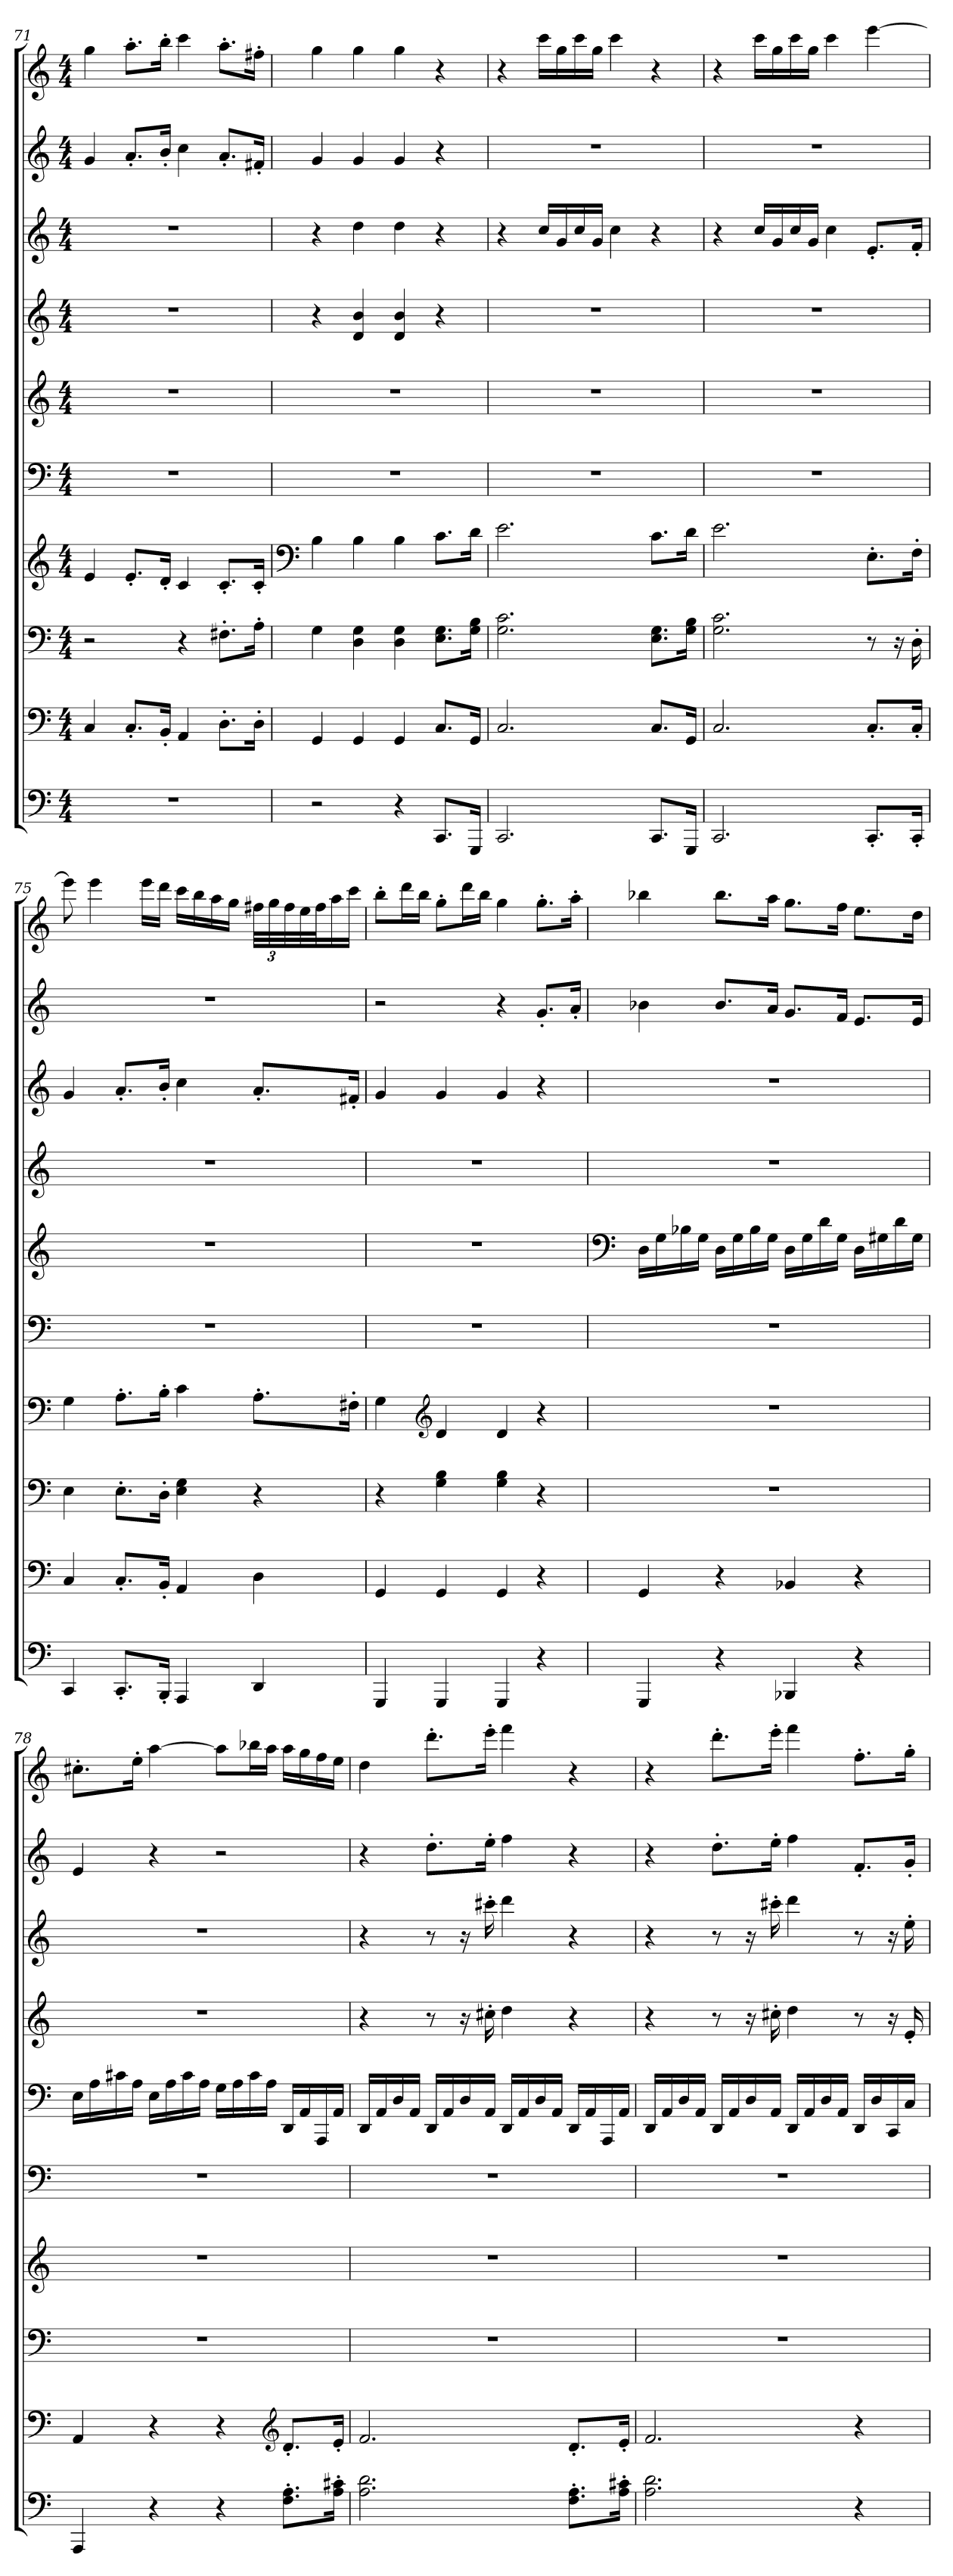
**kern	**kern	**kern	**kern	**kern	**kern	**kern	**kern	**kern	**kern
*part5	*part5	*part4	*part4	*part3	*part3	*part2	*part2	*part1	*part1
*staff10	*staff9	*staff8	*staff7	*staff6	*staff5	*staff4	*staff3	*staff2	*staff1
*clefF4	*clefF4	*clefF4	*clefG2	*clefF4	*clefG2	*clefG2	*clefG2	*clefG2	*clefG2
*k[]	*k[]	*k[]	*k[]	*k[]	*k[]	*k[]	*k[]	*k[]	*k[]
*M4/4	*M4/4	*M4/4	*M4/4	*M4/4	*M4/4	*M4/4	*M4/4	*M4/4	*M4/4
*MM118	*MM118	*MM118	*MM118	*MM118	*MM118	*MM118	*MM118	*MM118	*MM118
=71	=71	=71	=71	=71	=71	=71	=71	=71	=71
1r	4C/	2r	4e/	1r	1r	1r	1r	4g/	4gg\
.	8.C'/L	.	8.e'/L	.	.	.	.	8.a'/L	8.aa'\L
.	16BB'/Jk	.	16d'/Jk	.	.	.	.	16b'/Jk	16bb'\Jk
*	*	*	*	*	*	*	*	*	*MM118
.	4AA/	4r	4c/	.	.	.	.	4cc\	4ccc\
.	8.D'\L	8.F#X'\L	8.c'/L	.	.	.	.	8.a'/L	8.aa'\L
.	16D'\Jk	16A'\Jk	16c'/Jk	.	.	.	.	16f#X'/Jk	16ff#X'\Jk
=72	=72	=72	=72	=72	=72	=72	=72	=72	=72
*	*	*	*clefF4	*	*	*	*	*	*
*	*	*	*	*	*	*	*	*	*MM114
2r	4GG/	4G\	4B\	1r	1r	4r	4r	4g/	4gg\
.	4GG/	4D\ 4G\	4B\	.	.	4d/ 4b/	4dd\	4g/	4gg\
4r	4GG/	4D\ 4G\	4B\	.	.	4d/ 4b/	4dd\	4g/	4gg\
*	*	*	*	*	*	*	*	*	*MM118
8.CC/L	8.C/L	8.E\ 8.G\L	8.c\L	.	.	4r	4r	4r	4r
16GGG/Jk	16GG/Jk	16G\ 16B\Jk	16d\Jk	.	.	.	.	.	.
=73	=73	=73	=73	=73	=73	=73	=73	=73	=73
*	*	*	*	*	*	*	*	*	*MM118
2.CC/	2.C/	2.G\ 2.c\	2.e\	1r	1r	1r	4r	1r	4r
.	.	.	.	.	.	.	16cc/LL	.	16ccc\LL
.	.	.	.	.	.	.	16g/	.	16gg\
.	.	.	.	.	.	.	16cc/	.	16ccc\
.	.	.	.	.	.	.	16g/JJ	.	16gg\JJ
.	.	.	.	.	.	.	4cc\	.	4ccc\
*	*	*	*	*	*	*	*	*	*MM118
8.CC/L	8.C/L	8.E\ 8.G\L	8.c\L	.	.	.	4r	.	4r
16GGG/Jk	16GG/Jk	16G\ 16B\Jk	16d\Jk	.	.	.	.	.	.
!!LO:PB:g=z
=74	=74	=74	=74	=74	=74	=74	=74	=74	=74
*	*	*	*	*	*	*	*	*	*MM118
2.CC/	2.C/	2.G\ 2.c\	2.e\	1r	1r	1r	4r	1r	4r
.	.	.	.	.	.	.	16cc/LL	.	16ccc\LL
.	.	.	.	.	.	.	16g/	.	16gg\
.	.	.	.	.	.	.	16cc/	.	16ccc\
.	.	.	.	.	.	.	16g/JJ	.	16gg\JJ
.	.	.	.	.	.	.	4cc\	.	4ccc\
*	*	*	*	*	*	*	*	*	*MM118
8.CC'/L	8.C'/L	8r	8.E'\L	.	.	.	8.e'/L	.	[4eee\
.	.	16r	.	.	.	.	.	.	.
16CC'/Jk	16C'/Jk	16D'\	16F'\Jk	.	.	.	16f'/Jk	.	.
=75	=75	=75	=75	=75	=75	=75	=75	=75	=75
*	*	*	*	*	*	*	*	*	*MM118
4CC/	4C/	4E\	4G\	1r	1r	1r	4g/	1r	8eee\]
.	.	.	.	.	.	.	.	.	4eee\
8.CC'/L	8.C'/L	8.E'\L	8.A'\L	.	.	.	8.a'/L	.	.
.	.	.	.	.	.	.	.	.	16eee\LL
16BBB'/Jk	16BB'/Jk	16D'\Jk	16B'\Jk	.	.	.	16b'/Jk	.	16ddd\JJ
*	*	*	*	*	*	*	*	*	*MM118
4AAA/	4AA/	4E\ 4G\	4c\	.	.	.	4cc\	.	16ccc\LL
.	.	.	.	.	.	.	.	.	16bb\
.	.	.	.	.	.	.	.	.	16aa\
.	.	.	.	.	.	.	.	.	16gg\JJ
*	*	*	*	*	*	*	*	*	*Xbrackettup
4DD/	4D\	4r	8.A'\L	.	.	.	8.a'/L	.	48ff#X\LLL
.	.	.	.	.	.	.	.	.	48gg\
.	.	.	.	.	.	.	.	.	48ff#\
.	.	.	.	.	.	.	.	.	32ee\
.	.	.	.	.	.	.	.	.	32ff#\J
.	.	.	.	.	.	.	.	.	16aa\
.	.	.	16F#X'\Jk	.	.	.	16f#X'/Jk	.	16ccc\JJ
=76	=76	=76	=76	=76	=76	=76	=76	=76	=76
4GGG/	4GG/	4r	4G\	1r	1r	1r	4g/	2r	8bb'\L
.	.	.	.	.	.	.	.	.	16ddd\L
.	.	.	.	.	.	.	.	.	16bb\JJ
*	*	*	*clefG2	*	*	*	*	*	*
4GGG/	4GG/	4G\ 4B\	4d/	.	.	.	4g/	.	8gg'\L
.	.	.	.	.	.	.	.	.	16ddd\L
*	*	*	*	*	*	*	*	*	*MM112
.	.	.	.	.	.	.	.	.	16bb\JJ
4GGG/	4GG/	4G\ 4B\	4d/	.	.	.	4g/	4r	4gg\
*	*	*	*	*	*	*	*	*	*MM118
4r	4r	4r	4r	.	.	.	4r	8.g'/L	8.gg'\L
*	*	*	*	*	*	*	*	*	*MM116
.	.	.	.	.	.	.	.	16a'/Jk	16aa'\Jk
!!LO:PB:g=z
=77	=77	=77	=77	=77	=77	=77	=77	=77	=77
*	*	*	*	*	*clefF4	*	*	*	*
*	*	*	*	*	*	*	*	*	*MM118
4GGG/	4GG/	1r	1r	1r	16D\LL	1r	1r	4b-X\	4bb-X\
.	.	.	.	.	16G\	.	.	.	.
.	.	.	.	.	16B-X\	.	.	.	.
.	.	.	.	.	16G\JJ	.	.	.	.
4r	4r	.	.	.	16D\LL	.	.	8.b-/L	8.bb-\L
.	.	.	.	.	16G\	.	.	.	.
.	.	.	.	.	16B-\	.	.	.	.
.	.	.	.	.	16G\JJ	.	.	16a/Jk	16aa\Jk
*	*	*	*	*	*	*	*	*	*MM118
4BBB-X/	4BB-X/	.	.	.	16D\LL	.	.	8.g/L	8.gg\L
.	.	.	.	.	16G\	.	.	.	.
.	.	.	.	.	16d\	.	.	.	.
.	.	.	.	.	16G\JJ	.	.	16f/Jk	16ff\Jk
4r	4r	.	.	.	16D\LL	.	.	8.e/L	8.ee\L
.	.	.	.	.	16G#X\	.	.	.	.
.	.	.	.	.	16d\	.	.	.	.
.	.	.	.	.	16G#\JJ	.	.	16e/Jk	16dd\Jk
=78	=78	=78	=78	=78	=78	=78	=78	=78	=78
*	*	*	*	*	*	*	*	*	*MM118
4AAA/	4AA/	1r	1r	1r	16E\LL	1r	1r	4e/	8.cc#X'\L
.	.	.	.	.	16A\	.	.	.	.
.	.	.	.	.	16c#X\	.	.	.	.
.	.	.	.	.	16A\JJ	.	.	.	16ee'\Jk
4r	4r	.	.	.	16E\LL	.	.	4r	[4aa\
.	.	.	.	.	16A\	.	.	.	.
.	.	.	.	.	16c#\	.	.	.	.
.	.	.	.	.	16A\JJ	.	.	.	.
4r	4r	.	.	.	16G\LL	.	.	2r	8aa\L]
.	.	.	.	.	16A\	.	.	.	.
.	.	.	.	.	16c#\	.	.	.	16bb-X\L
.	.	.	.	.	16A\JJ	.	.	.	16aa\JJ
*	*clefG2	*	*	*	*	*	*	*	*
8.F\' 8.A\'L	8.d'/L	.	.	.	16DD/LL	.	.	.	16aa\LL
.	.	.	.	.	16AA/	.	.	.	16gg\
.	.	.	.	.	16AAA/	.	.	.	16ff\
16A\' 16c#X\'Jk	16e'/Jk	.	.	.	16AA/JJ	.	.	.	16ee\JJ
!!LO:PB:g=z
=79	=79	=79	=79	=79	=79	=79	=79	=79	=79
*	*	*	*	*	*	*	*	*	*MM118
2.A\ 2.d\	2.f/	1r	1r	1r	16DD/LL	4r	4r	4r	4dd\
.	.	.	.	.	16AA/	.	.	.	.
.	.	.	.	.	16D/	.	.	.	.
.	.	.	.	.	16AA/JJ	.	.	.	.
.	.	.	.	.	16DD/LL	8r	8r	8.dd'\L	8.ddd'\L
.	.	.	.	.	16AA/	.	.	.	.
.	.	.	.	.	16D/	16r	16r	.	.
.	.	.	.	.	16AA/JJ	16cc#X'\	16ccc#X'\	16ee'\Jk	16eee'\Jk
*	*	*	*	*	*	*	*	*	*MM118
.	.	.	.	.	16DD/LL	4dd\	4ddd\	4ff\	4fff\
.	.	.	.	.	16AA/	.	.	.	.
.	.	.	.	.	16D/	.	.	.	.
.	.	.	.	.	16AA/JJ	.	.	.	.
8.F\' 8.A\'L	8.d'/L	.	.	.	16DD/LL	4r	4r	4r	4r
.	.	.	.	.	16AA/	.	.	.	.
.	.	.	.	.	16AAA/	.	.	.	.
16A\' 16c#X\'Jk	16e'/Jk	.	.	.	16AA/JJ	.	.	.	.
=80	=80	=80	=80	=80	=80	=80	=80	=80	=80
*	*	*	*	*	*	*	*	*	*MM118
2.A\ 2.d\	2.f/	1r	1r	1r	16DD/LL	4r	4r	4r	4r
.	.	.	.	.	16AA/	.	.	.	.
.	.	.	.	.	16D/	.	.	.	.
.	.	.	.	.	16AA/JJ	.	.	.	.
.	.	.	.	.	16DD/LL	8r	8r	8.dd'\L	8.ddd'\L
.	.	.	.	.	16AA/	.	.	.	.
.	.	.	.	.	16D/	16r	16r	.	.
.	.	.	.	.	16AA/JJ	16cc#X'\	16ccc#X'\	16ee'\Jk	16eee'\Jk
*	*	*	*	*	*	*	*	*	*MM118
.	.	.	.	.	16DD/LL	4dd\	4ddd\	4ff\	4fff\
.	.	.	.	.	16AA/	.	.	.	.
.	.	.	.	.	16D/	.	.	.	.
.	.	.	.	.	16AA/JJ	.	.	.	.
4r	4r	.	.	.	16DD/LL	8r	8r	8.f'/L	8.ff'\L
.	.	.	.	.	16D/	.	.	.	.
.	.	.	.	.	16CC/	16r	16r	.	.
.	.	.	.	.	16C/JJ	16e'/	16ee'\	16g'/Jk	16gg'\Jk
=	=	=	=	=	=	=	=	=	=
*-	*-	*-	*-	*-	*-	*-	*-	*-	*-
